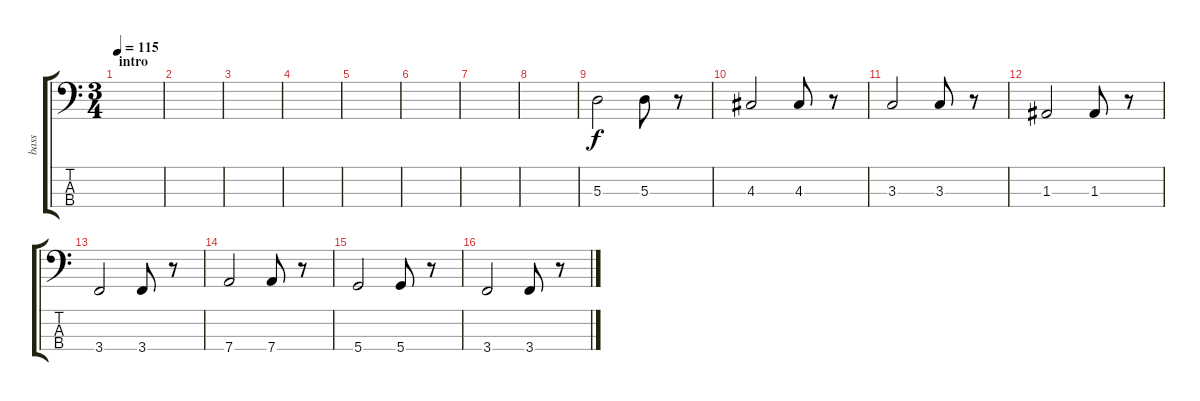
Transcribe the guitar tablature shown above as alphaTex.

\track ("bass" "bass") {instrument electricbassfinger}
\staff {score tabs}
\tuning (G2 D2 A1 D1) {hide}
\ts (3 4)
\section ("" "intro")
\tempo 115
\clef f4
\ks c
|
|
|
|
|
|
|
|
5.3.2 5.3.8 r.8 |
4.3.2 4.3.8 r.8 |
3.3.2 3.3.8 r.8 |
1.3.2 1.3.8 r.8 |
3.4.2 3.4.8 r.8 |
7.4.2 7.4.8 r.8 |
5.4.2 5.4.8 r.8 |
3.4.2 3.4.8 r.8
